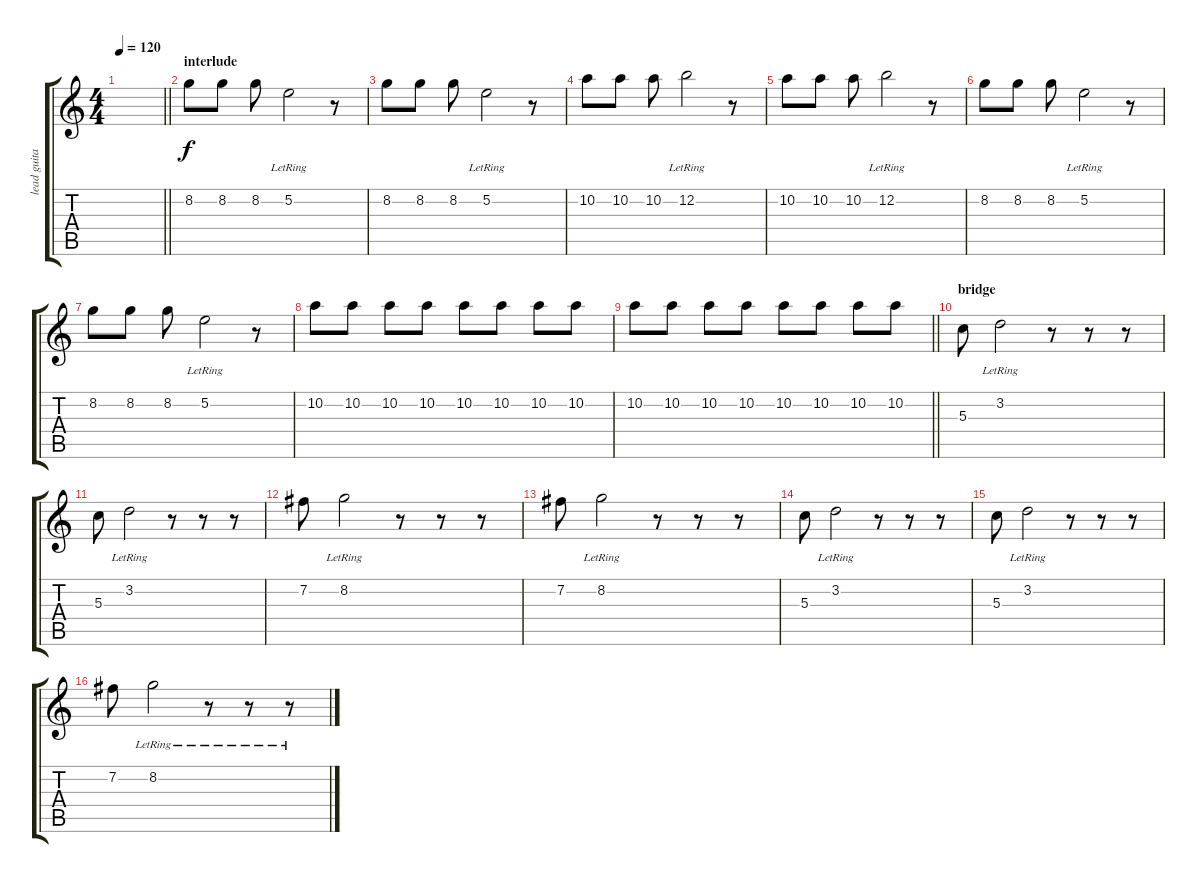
\track ("lead guitar (Lukman)" "lead guita") {instrument distortionguitar}
\staff {score tabs}
\tuning (E4 B3 G3 D3 A2 E2) {hide}
\ts (4 4)
\tempo 120
\clef g2
\barLineRight lightlight
\ks c
|
\section ("" "interlude")
8.2.8 8.2.8 8.2.8 5.2{lr}.2 r.8 |
8.2.8 8.2.8 8.2.8 5.2{lr}.2 r.8 |
10.2.8 10.2.8 10.2.8 12.2{lr}.2 r.8 |
10.2.8 10.2.8 10.2.8 12.2{lr}.2 r.8 |
8.2.8 8.2.8 8.2.8 5.2{lr}.2 r.8 |
8.2.8 8.2.8 8.2.8 5.2{lr}.2 r.8 |
10.2.8 10.2.8 10.2.8 10.2.8 10.2.8 10.2.8 10.2.8 10.2.8 |
\barLineRight lightlight
10.2.8 10.2.8 10.2.8 10.2.8 10.2.8 10.2.8 10.2.8 10.2.8 |
\section ("" "bridge")
5.3.8 3.2{lr}.2 r.8 r.8 r.8 |
5.3.8 3.2{lr}.2 r.8 r.8 r.8 |
7.2.8 8.2{lr}.2 r.8 r.8 r.8 |
7.2.8 8.2{lr}.2 r.8 r.8 r.8 |
5.3.8 3.2{lr}.2 r.8 r.8 r.8 |
5.3.8 3.2{lr}.2 r.8 r.8 r.8 |
7.2.8 8.2{lr}.2 r.8 r.8 r.8
